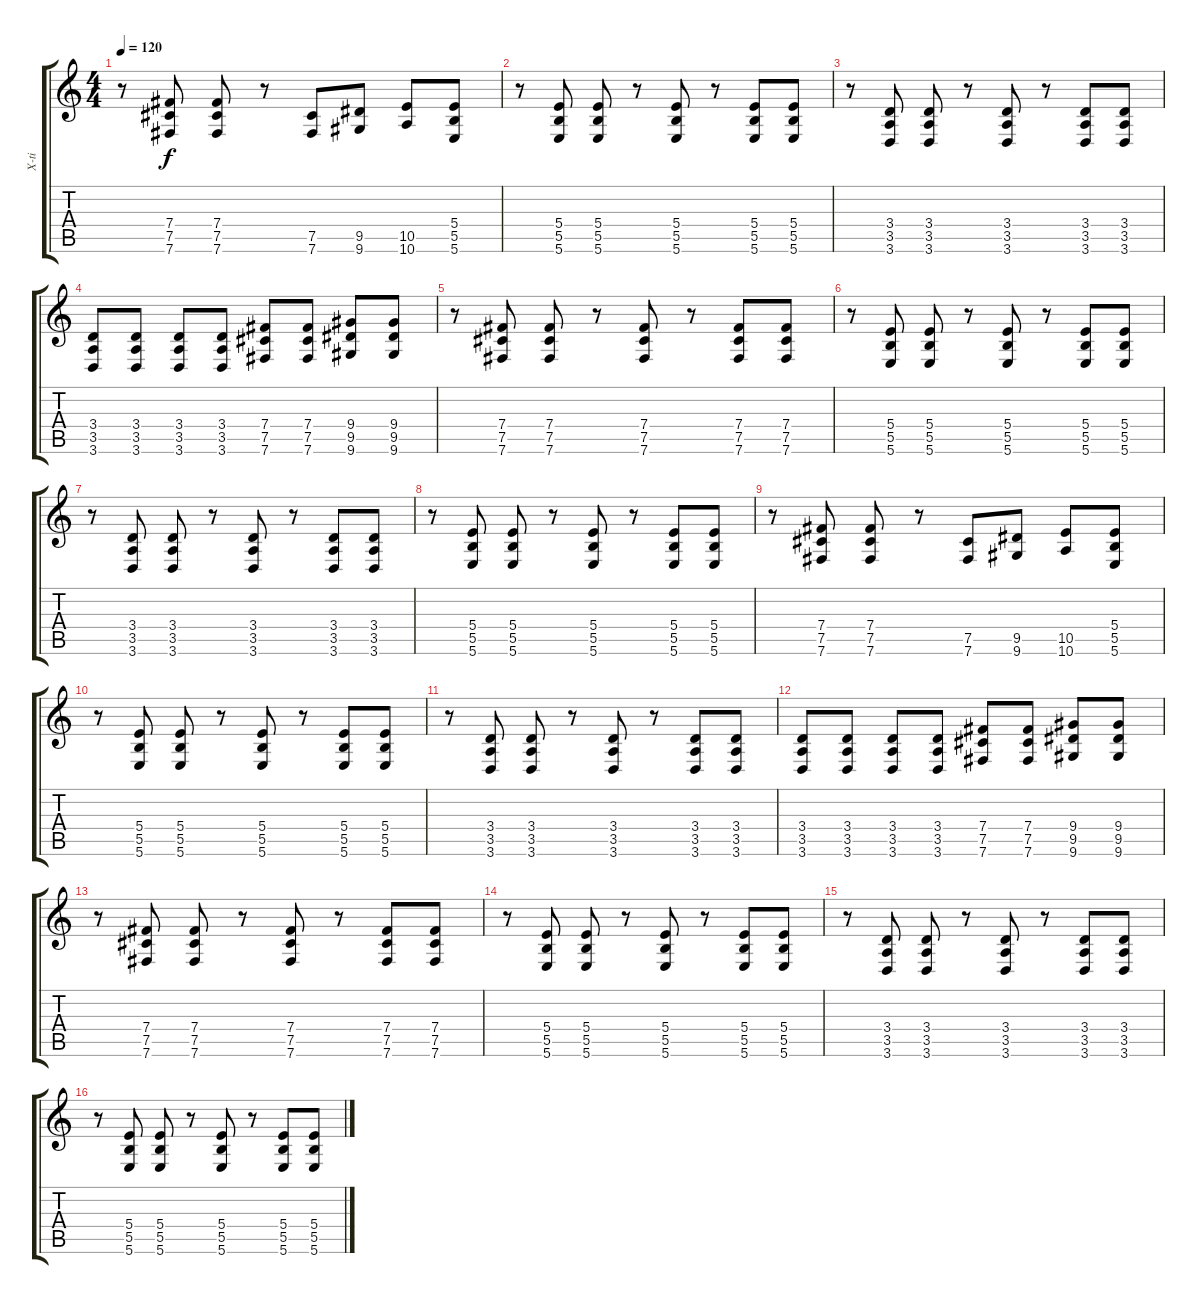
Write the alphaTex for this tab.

\track ("X-ti" "X-ti") {instrument distortionguitar}
\staff {score tabs}
\tuning (Db4 Ab3 E3 B2 Gb2 B1) {hide}
\ts (4 4)
\tempo 120
\clef g2
\ks c
r.8{dy f} (7.4 7.5 7.6).8 (7.4 7.5 7.6).8 r.8 (7.5 7.6).8 (9.5 9.6).8 (10.5 10.6).8 (5.4 5.5 5.6).8 |
r.8 (5.4 5.5 5.6).8 (5.4 5.5 5.6).8 r.8 (5.4 5.5 5.6).8 r.8 (5.4 5.5 5.6).8 (5.4 5.5 5.6).8 |
r.8 (3.4 3.5 3.6).8 (3.4 3.5 3.6).8 r.8 (3.4 3.5 3.6).8 r.8 (3.4 3.5 3.6).8 (3.4 3.5 3.6).8 |
(3.4 3.5 3.6).8 (3.4 3.5 3.6).8 (3.4 3.5 3.6).8 (3.4 3.5 3.6).8 (7.4 7.5 7.6).8 (7.4 7.5 7.6).8 (9.4 9.5 9.6).8 (9.4 9.5 9.6).8 |
r.8 (7.4 7.5 7.6).8 (7.4 7.5 7.6).8 r.8 (7.4 7.5 7.6).8 r.8 (7.4 7.5 7.6).8 (7.4 7.5 7.6).8 |
r.8 (5.4 5.5 5.6).8 (5.4 5.5 5.6).8 r.8 (5.4 5.5 5.6).8 r.8 (5.4 5.5 5.6).8 (5.4 5.5 5.6).8 |
r.8 (3.4 3.5 3.6).8 (3.4 3.5 3.6).8 r.8 (3.4 3.5 3.6).8 r.8 (3.4 3.5 3.6).8 (3.4 3.5 3.6).8 |
r.8 (5.4 5.5 5.6).8 (5.4 5.5 5.6).8 r.8 (5.4 5.5 5.6).8 r.8 (5.4 5.5 5.6).8 (5.4 5.5 5.6).8 |
r.8 (7.4 7.5 7.6).8 (7.4 7.5 7.6).8 r.8 (7.5 7.6).8 (9.5 9.6).8 (10.5 10.6).8 (5.4 5.5 5.6).8 |
r.8 (5.4 5.5 5.6).8 (5.4 5.5 5.6).8 r.8 (5.4 5.5 5.6).8 r.8 (5.4 5.5 5.6).8 (5.4 5.5 5.6).8 |
r.8 (3.4 3.5 3.6).8 (3.4 3.5 3.6).8 r.8 (3.4 3.5 3.6).8 r.8 (3.4 3.5 3.6).8 (3.4 3.5 3.6).8 |
(3.4 3.5 3.6).8 (3.4 3.5 3.6).8 (3.4 3.5 3.6).8 (3.4 3.5 3.6).8 (7.4 7.5 7.6).8 (7.4 7.5 7.6).8 (9.4 9.5 9.6).8 (9.4 9.5 9.6).8 |
r.8 (7.4 7.5 7.6).8 (7.4 7.5 7.6).8 r.8 (7.4 7.5 7.6).8 r.8 (7.4 7.5 7.6).8 (7.4 7.5 7.6).8 |
r.8 (5.4 5.5 5.6).8 (5.4 5.5 5.6).8 r.8 (5.4 5.5 5.6).8 r.8 (5.4 5.5 5.6).8 (5.4 5.5 5.6).8 |
r.8 (3.4 3.5 3.6).8 (3.4 3.5 3.6).8 r.8 (3.4 3.5 3.6).8 r.8 (3.4 3.5 3.6).8 (3.4 3.5 3.6).8 |
r.8 (5.4 5.5 5.6).8 (5.4 5.5 5.6).8 r.8 (5.4 5.5 5.6).8 r.8 (5.4 5.5 5.6).8 (5.4 5.5 5.6).8
